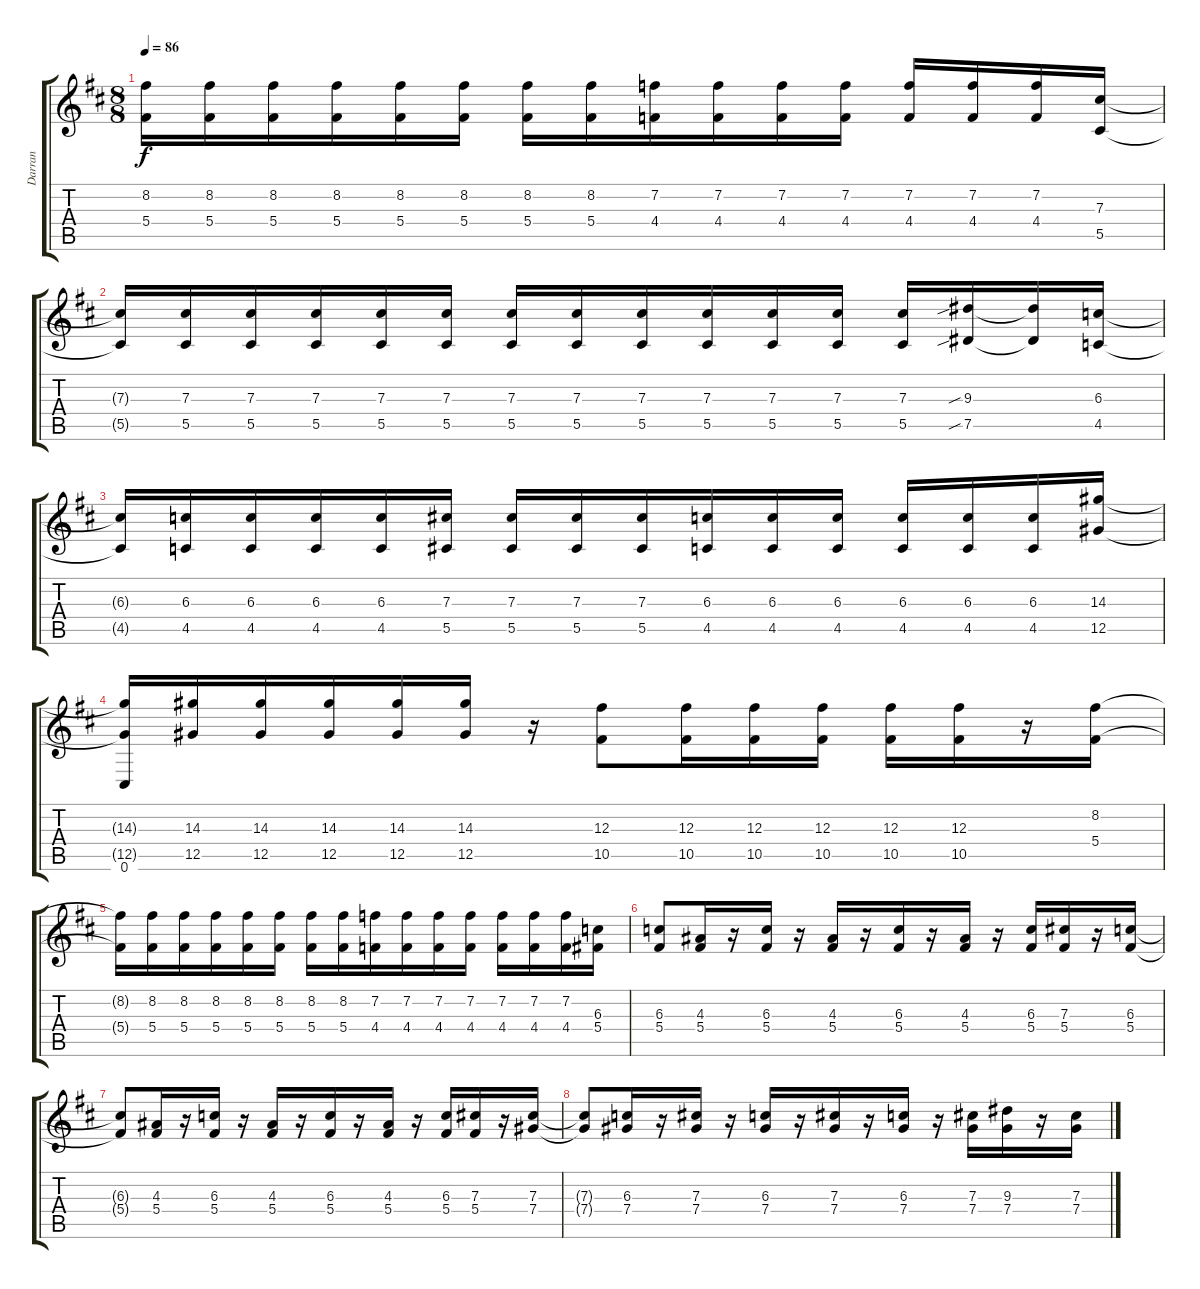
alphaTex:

\track ("Darran" "Darran") {instrument distortionguitar}
\staff {score tabs}
\tuning (Eb4 Bb3 Gb3 Db3 Ab2 Db2) {hide}
\ts (8 8)
\tempo 86
\clef g2
\ks d
(8.2{t} 5.4{t}).16{dy f} (8.2 5.4).16 (8.2 5.4).16 (8.2 5.4).16 (8.2 5.4).16 (8.2 5.4).16 (8.2 5.4).16 (8.2 5.4).16 (7.2 4.4).16 (7.2 4.4).16 (7.2 4.4).16 (7.2 4.4).16 (7.2 4.4).16 (7.2 4.4).16 (7.2 4.4).16 (7.3 5.5).16 |
(7.3{t} 5.5{t}).16 (7.3 5.5).16 (7.3 5.5).16 (7.3 5.5).16 (7.3 5.5).16 (7.3 5.5).16 (7.3 5.5).16 (7.3 5.5).16 (7.3 5.5).16 (7.3 5.5).16 (7.3 5.5).16 (7.3 5.5).16 (7.3 5.5).16 (9.3{sib} 7.5{sib}).16 (9.3{t} 7.5{t}).16 (6.3 4.5).16 |
(6.3{t} 4.5{t}).16 (6.3 4.5).16 (6.3 4.5).16 (6.3 4.5).16 (6.3 4.5).16 (7.3 5.5).16 (7.3 5.5).16 (7.3 5.5).16 (7.3 5.5).16 (6.3 4.5).16 (6.3 4.5).16 (6.3 4.5).16 (6.3 4.5).16 (6.3 4.5).16 (6.3 4.5).16 (14.3 12.5).16 |
(14.3{t} 12.5{t} 0.6).16 (14.3 12.5).16 (14.3 12.5).16 (14.3 12.5).16 (14.3 12.5).16 (14.3 12.5).16 r.16 (12.3 10.5).8 (12.3 10.5).16 (12.3 10.5).16 (12.3 10.5).16 (12.3 10.5).16 (12.3 10.5).16 r.16 (8.2 5.4).16 |
(8.2{t} 5.4{t}).16 (8.2 5.4).16 (8.2 5.4).16 (8.2 5.4).16 (8.2 5.4).16 (8.2 5.4).16 (8.2 5.4).16 (8.2 5.4).16 (7.2 4.4).16 (7.2 4.4).16 (7.2 4.4).16 (7.2 4.4).16 (7.2 4.4).16 (7.2 4.4).16 (7.2 4.4).16 (6.3 5.4).16 |
(6.3 5.4).8 (4.3 5.4).16 r.16 (6.3 5.4).16 r.16 (4.3 5.4).16 r.16 (6.3 5.4).16 r.16 (4.3 5.4).16 r.16 (6.3 5.4).16 (7.3 5.4).16 r.16 (6.3 5.4).16 |
(6.3{t} 5.4{t}).8 (4.3 5.4).16 r.16 (6.3 5.4).16 r.16 (4.3 5.4).16 r.16 (6.3 5.4).16 r.16 (4.3 5.4).16 r.16 (6.3 5.4).16 (7.3 5.4).16 r.16 (7.3 7.4).16 |
(7.3{t} 7.4{t}).8 (6.3 7.4).16 r.16 (7.3 7.4).16 r.16 (6.3 7.4).16 r.16 (7.3 7.4).16 r.16 (6.3 7.4).16 r.16 (7.3 7.4).16 (9.3 7.4).16 r.16 (7.3 7.4).16
